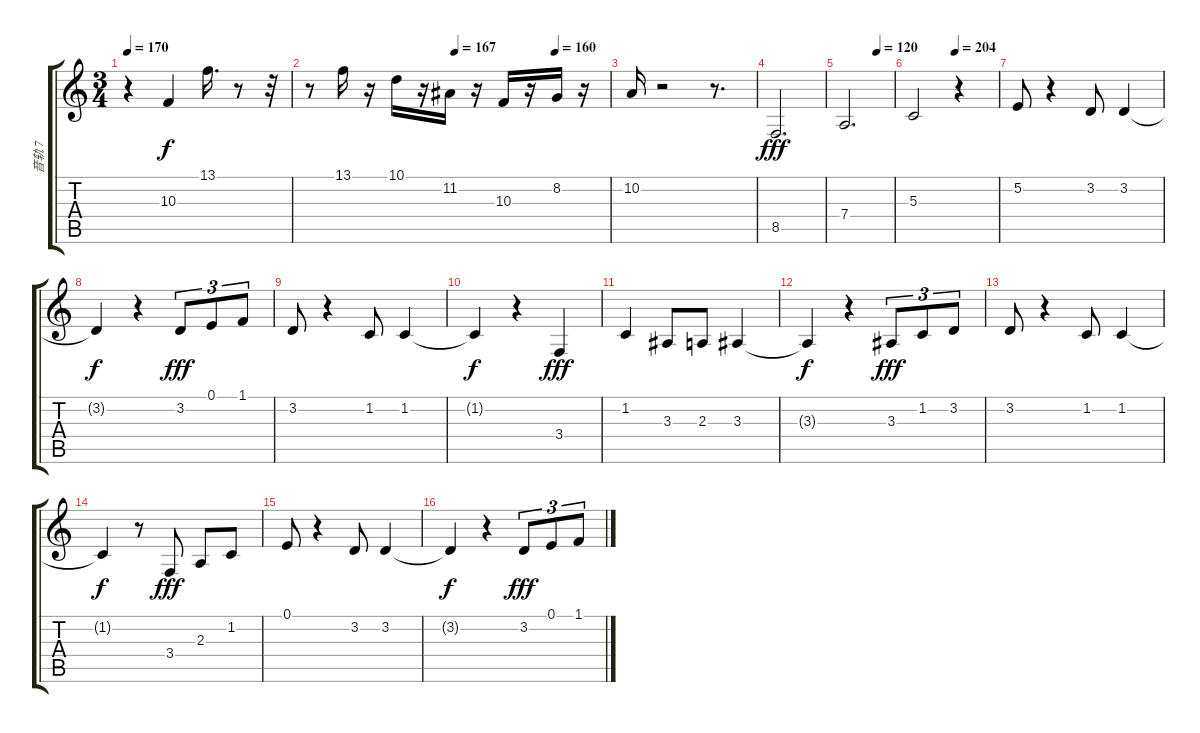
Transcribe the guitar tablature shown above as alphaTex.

\track ("音轨 7" "音轨 7") {instrument stringensemble1}
\staff {score tabs}
\tuning (E4 B3 G3 D3 A2 E2) {hide}
\ts (3 4)
\tempo 170
\clef g2
\ks c
r.4{dy f} 10.3.4 13.1.16{d} r.8 r.32 |
\tempo (167 0.4861111111111111)
\tempo (160 0.8194444444444444)
r.8 13.1.16 r.16 10.1.16 r.16 11.2.16 r.16 10.3.16 r.16 8.2.16 r.16 |
10.2.16 r.2 r.8{d} |
8.5.2{d dy fff} |
\tempo (120 0.6666666666666666)
7.4.2{d} |
\tempo (204 0.5)
5.3.2 r.4 |
5.2.8 r.4 3.2.8 3.2.4 |
3.2{t}.4{dy f} r.4 3.2.8{tu (3 2) dy fff} 0.1.8{tu (3 2)} 1.1.8{tu (3 2)} |
3.2.8 r.4 1.2.8 1.2.4 |
1.2{t}.4{dy f} r.4 3.4.4{dy fff} |
1.2.4 3.3.8 2.3.8 3.3.4 |
3.3{t}.4{dy f} r.4 3.3.8{tu (3 2) dy fff} 1.2.8{tu (3 2)} 3.2.8{tu (3 2)} |
3.2.8 r.4 1.2.8 1.2.4 |
1.2{t}.4{dy f} r.8 3.4.8{dy fff} 2.3.8 1.2.8 |
0.1.8 r.4 3.2.8 3.2.4 |
3.2{t}.4{dy f} r.4 3.2.8{tu (3 2) dy fff} 0.1.8{tu (3 2)} 1.1.8{tu (3 2)}
